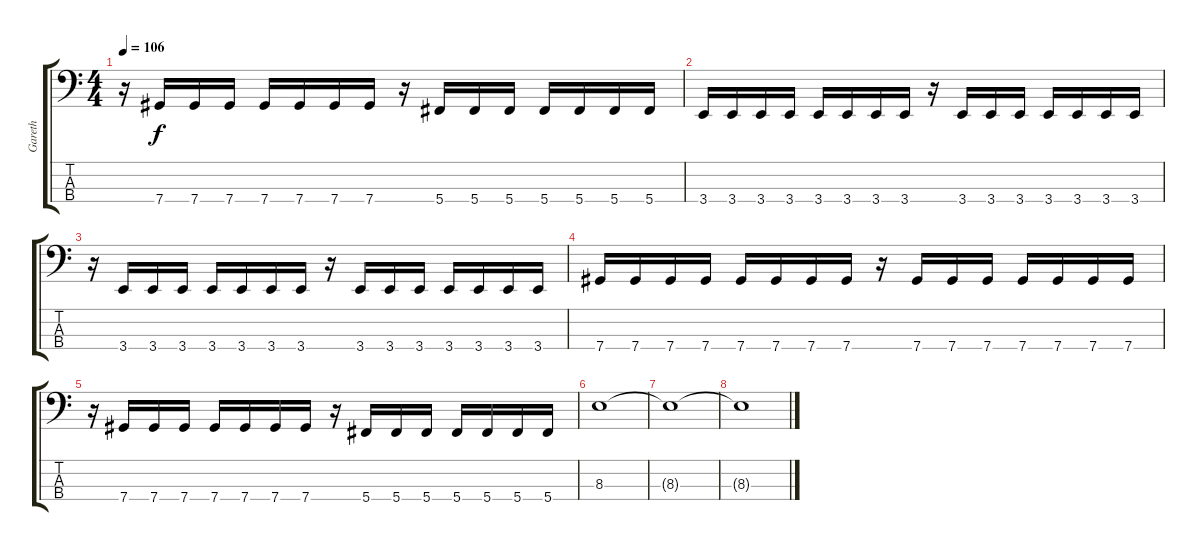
\track ("Gareth" "Gareth") {instrument electricbassfinger}
\staff {score tabs}
\tuning (Gb2 Db2 Ab1 Db1) {hide}
\ts (4 4)
\tempo 106
\clef f4
\ks c
r.16{dy f} 7.4.16 7.4.16 7.4.16 7.4.16 7.4.16 7.4.16 7.4.16 r.16 5.4.16 5.4.16 5.4.16 5.4.16 5.4.16 5.4.16 5.4.16 |
3.4.16 3.4.16 3.4.16 3.4.16 3.4.16 3.4.16 3.4.16 3.4.16 r.16 3.4.16 3.4.16 3.4.16 3.4.16 3.4.16 3.4.16 3.4.16 |
r.16 3.4.16 3.4.16 3.4.16 3.4.16 3.4.16 3.4.16 3.4.16 r.16 3.4.16 3.4.16 3.4.16 3.4.16 3.4.16 3.4.16 3.4.16 |
7.4.16 7.4.16 7.4.16 7.4.16 7.4.16 7.4.16 7.4.16 7.4.16 r.16 7.4.16 7.4.16 7.4.16 7.4.16 7.4.16 7.4.16 7.4.16 |
r.16 7.4.16 7.4.16 7.4.16 7.4.16 7.4.16 7.4.16 7.4.16 r.16 5.4.16 5.4.16 5.4.16 5.4.16 5.4.16 5.4.16 5.4.16 |
8.3.1 |
8.3{t}.1 |
8.3{t}.1
